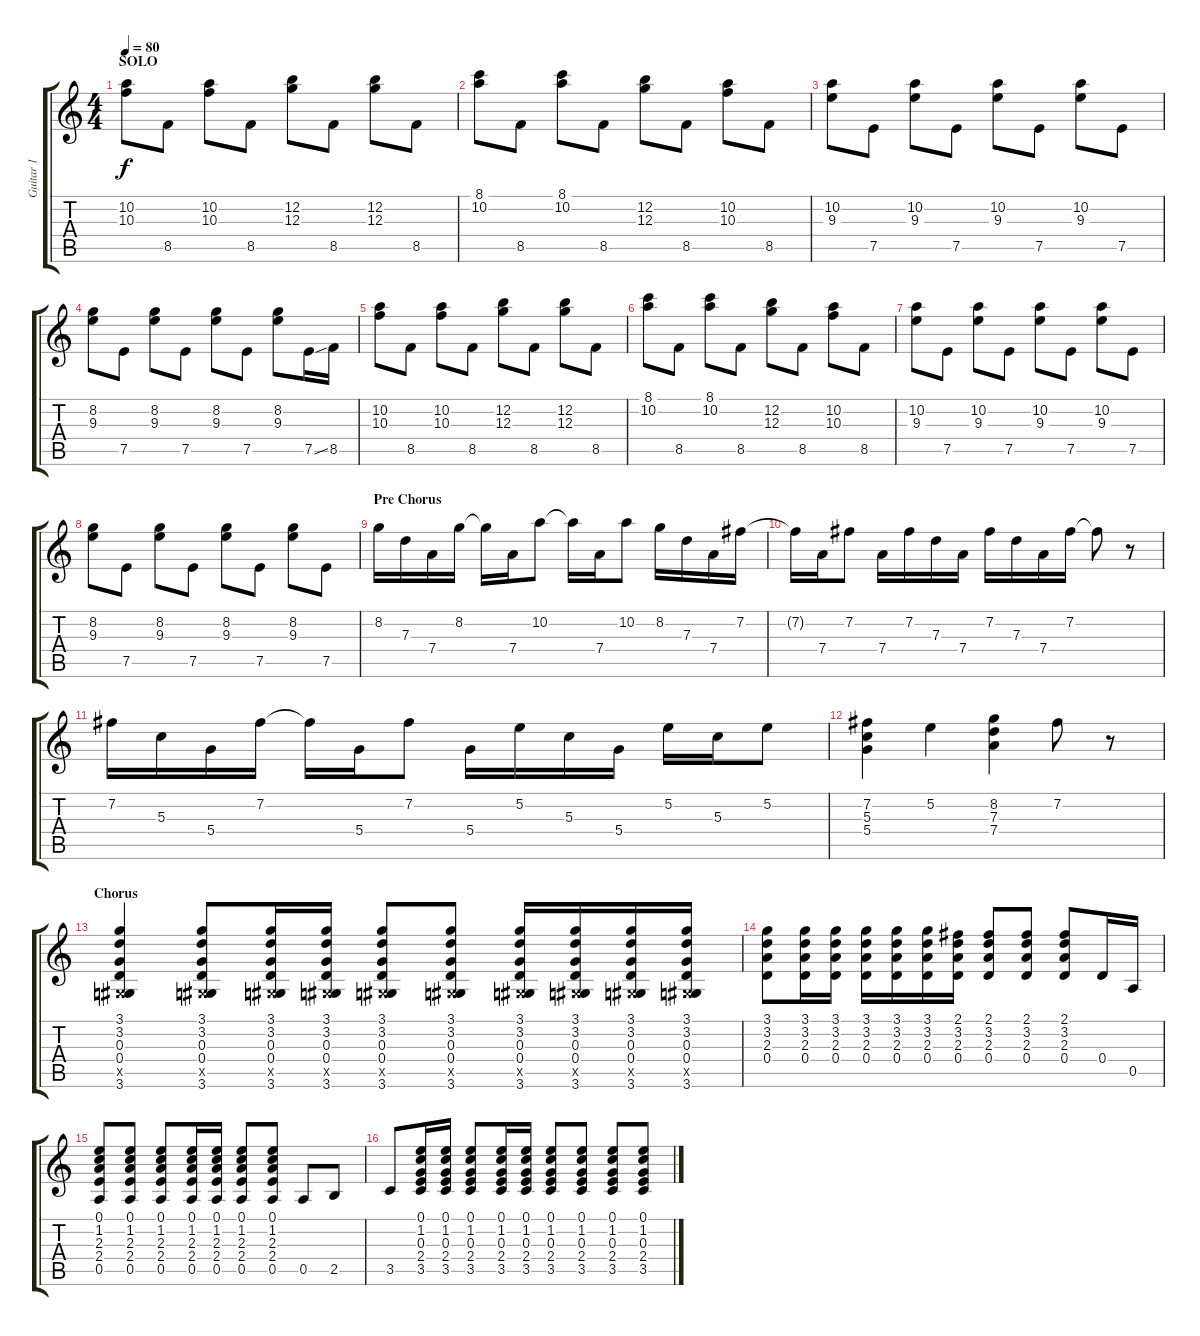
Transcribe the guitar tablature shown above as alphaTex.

\track ("Guitar 1" "Guitar 1") {instrument distortionguitar}
\staff {score tabs}
\tuning (E4 B3 G3 D3 A2 E2) {hide}
\ts (4 4)
\section ("" "SOLO")
\tempo 80
\clef g2
\ks c
(10.2 10.3).8{dy f} 8.5.8 (10.2 10.3).8 8.5.8 (12.2 12.3).8 8.5.8 (12.2 12.3).8 8.5.8 |
(8.1 10.2).8 8.5.8 (8.1 10.2).8 8.5.8 (12.2 12.3).8 8.5.8 (10.2 10.3).8 8.5.8 |
(10.2 9.3).8 7.5.8 (10.2 9.3).8 7.5.8 (10.2 9.3).8 7.5.8 (10.2 9.3).8 7.5.8 |
(8.2 9.3).8 7.5.8 (8.2 9.3).8 7.5.8 (8.2 9.3).8 7.5.8 (8.2 9.3).8 7.5{ss}.16 8.5.16 |
(10.2 10.3).8 8.5.8 (10.2 10.3).8 8.5.8 (12.2 12.3).8 8.5.8 (12.2 12.3).8 8.5.8 |
(8.1 10.2).8 8.5.8 (8.1 10.2).8 8.5.8 (12.2 12.3).8 8.5.8 (10.2 10.3).8 8.5.8 |
(10.2 9.3).8 7.5.8 (10.2 9.3).8 7.5.8 (10.2 9.3).8 7.5.8 (10.2 9.3).8 7.5.8 |
(8.2 9.3).8 7.5.8 (8.2 9.3).8 7.5.8 (8.2 9.3).8 7.5.8 (8.2 9.3).8 7.5.8 |
\section ("" "Pre Chorus")
8.2.16 7.3.16 7.4.16 8.2.16 8.2{t}.16 7.4.16 10.2.8 10.2{t}.16 7.4.16 10.2.8 8.2.16 7.3.16 7.4.16 7.2.16 |
7.2{t}.16 7.4.16 7.2.8 7.4.16 7.2.16 7.3.16 7.4.16 7.2.16 7.3.16 7.4.16 7.2.16 7.2{t}.8 r.8 |
7.2.16 5.3.16 5.4.16 7.2.16 7.2{t}.16 5.4.16 7.2.8 5.4.16 5.2.16 5.3.16 5.4.16 5.2.16 5.3.16 5.2.8 |
(7.2 5.3 5.4).4 5.2.4 (8.2 7.3 7.4).4 7.2.8 r.8 |
\section ("" "Chorus")
(3.1 3.2 0.3 0.4 -1.5{x} 3.6).4 (3.1 3.2 0.3 0.4 -1.5{x} 3.6).8 (3.1 3.2 0.3 0.4 -1.5{x} 3.6).16 (3.1 3.2 0.3 0.4 -1.5{x} 3.6).16 (3.1 3.2 0.3 0.4 -1.5{x} 3.6).8 (3.1 3.2 0.3 0.4 -1.5{x} 3.6).8 (3.1 3.2 0.3 0.4 -1.5{x} 3.6).16 (3.1 3.2 0.3 0.4 -1.5{x} 3.6).16 (3.1 3.2 0.3 0.4 -1.5{x} 3.6).16 (3.1 3.2 0.3 0.4 -1.5{x} 3.6).16 |
(3.1 3.2 2.3 0.4).8 (3.1 3.2 2.3 0.4).16 (3.1 3.2 2.3 0.4).16 (3.1 3.2 2.3 0.4).16 (3.1 3.2 2.3 0.4).16 (3.1 3.2 2.3 0.4).16 (2.1 3.2 2.3 0.4).16 (2.1 3.2 2.3 0.4).8 (2.1 3.2 2.3 0.4).8 (2.1 3.2 2.3 0.4).8 0.4.16 0.5.16 |
(0.1 1.2 2.3 2.4 0.5).8 (0.1 1.2 2.3 2.4 0.5).8 (0.1 1.2 2.3 2.4 0.5).8 (0.1 1.2 2.3 2.4 0.5).16 (0.1 1.2 2.3 2.4 0.5).16 (0.1 1.2 2.3 2.4 0.5).8 (0.1 1.2 2.3 2.4 0.5).8 0.5.8 2.5.8 |
3.5.8 (0.1 1.2 0.3 2.4 3.5).16 (0.1 1.2 0.3 2.4 3.5).16 (0.1 1.2 0.3 2.4 3.5).8 (0.1 1.2 0.3 2.4 3.5).16 (0.1 1.2 0.3 2.4 3.5).16 (0.1 1.2 0.3 2.4 3.5).8 (0.1 1.2 0.3 2.4 3.5).8 (0.1 1.2 0.3 2.4 3.5).8 (0.1 1.2 0.3 2.4 3.5).8
